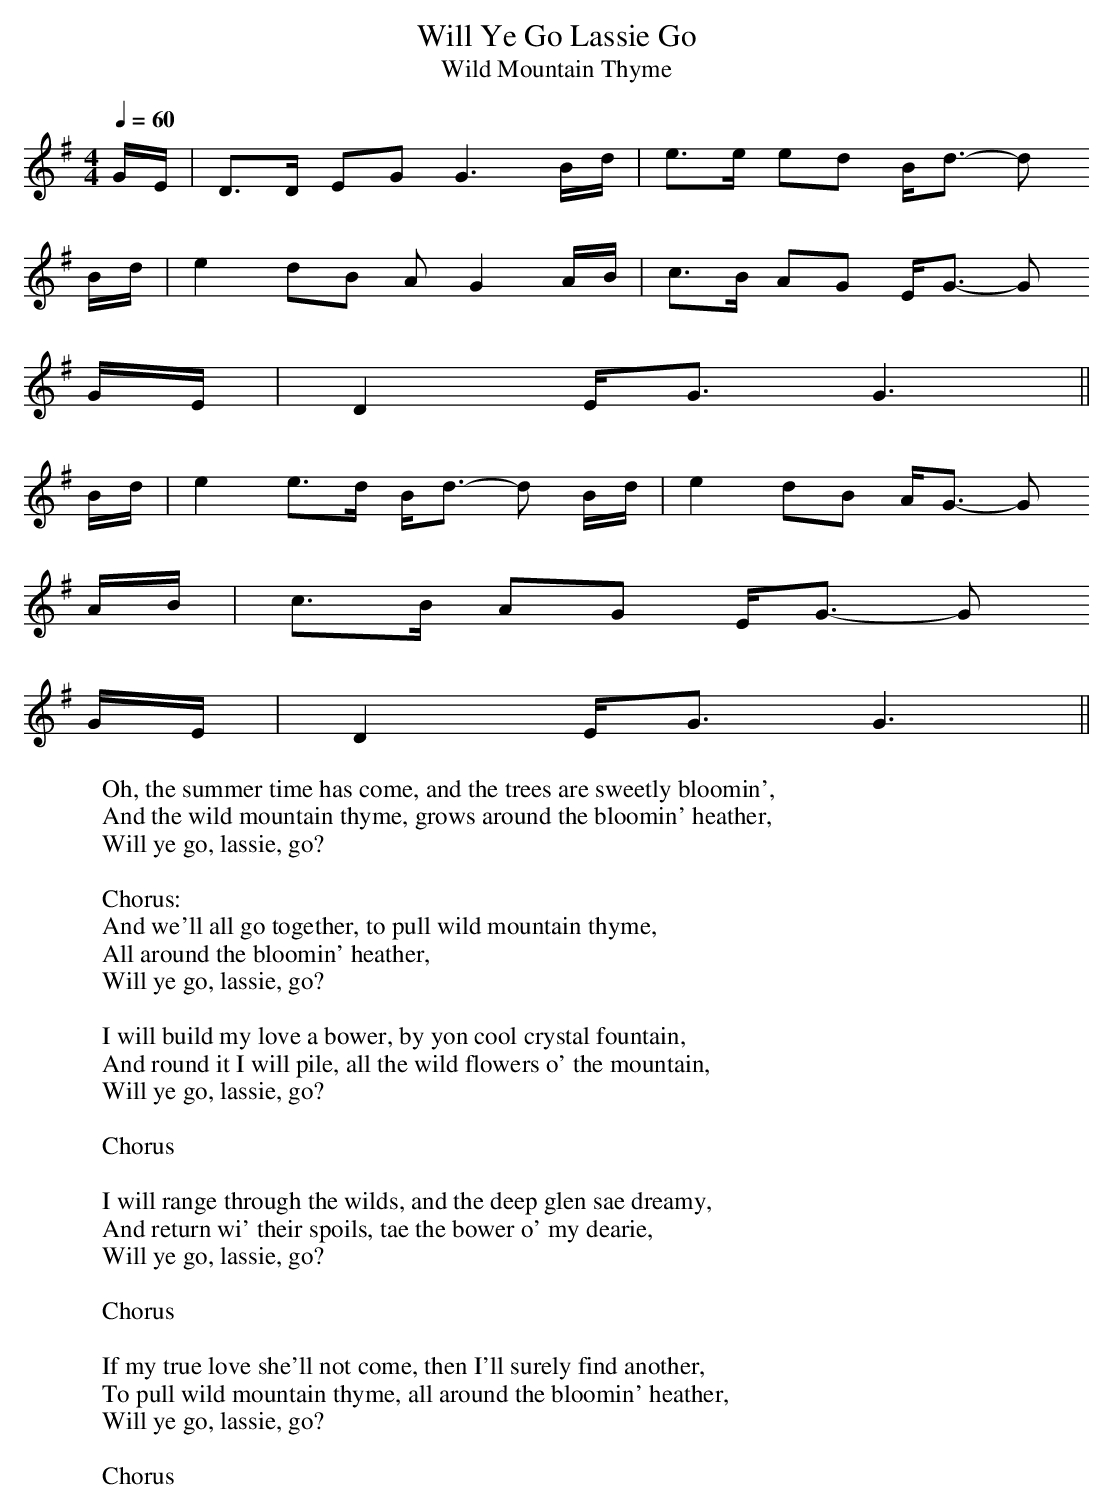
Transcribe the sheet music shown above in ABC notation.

X:1
T:Will Ye Go Lassie Go
T:Wild Mountain Thyme
M:4/4
L:1/8
Q:1/4=60
K:G
G/E/ | D>D EG G3 B/d/ | e>e ed B<d- d
B/d/ | e2 dB AG2 A/B/ | c>B AG E<G- G
G/E/ | D2 E<G G3 ||
B/d/ | e2 e>d B<d- d B/d/ | e2 dB A<G- G
A/B/ | c>B AG E<G- G
G/E/ | D2 E<G G3 ||
W:Oh, the summer time has come, and the trees are sweetly bloomin',
W:And the wild mountain thyme, grows around the bloomin' heather,
W:Will ye go, lassie, go?
W:
W:Chorus:
W:And we'll all go together, to pull wild mountain thyme,
W:All around the bloomin' heather,
W:Will ye go, lassie, go?
W:
W:I will build my love a bower, by yon cool crystal fountain,
W:And round it I will pile, all the wild flowers o' the mountain,
W:Will ye go, lassie, go?
W:
W:Chorus
W:
W:I will range through the wilds, and the deep glen sae dreamy,
W:And return wi' their spoils, tae the bower o' my dearie,
W:Will ye go, lassie, go?
W:
W:Chorus
W:
W:If my true love she'll not come, then I'll surely find another,
W:To pull wild mountain thyme, all around the bloomin' heather,
W:Will ye go, lassie, go?
W:
W:Chorus
